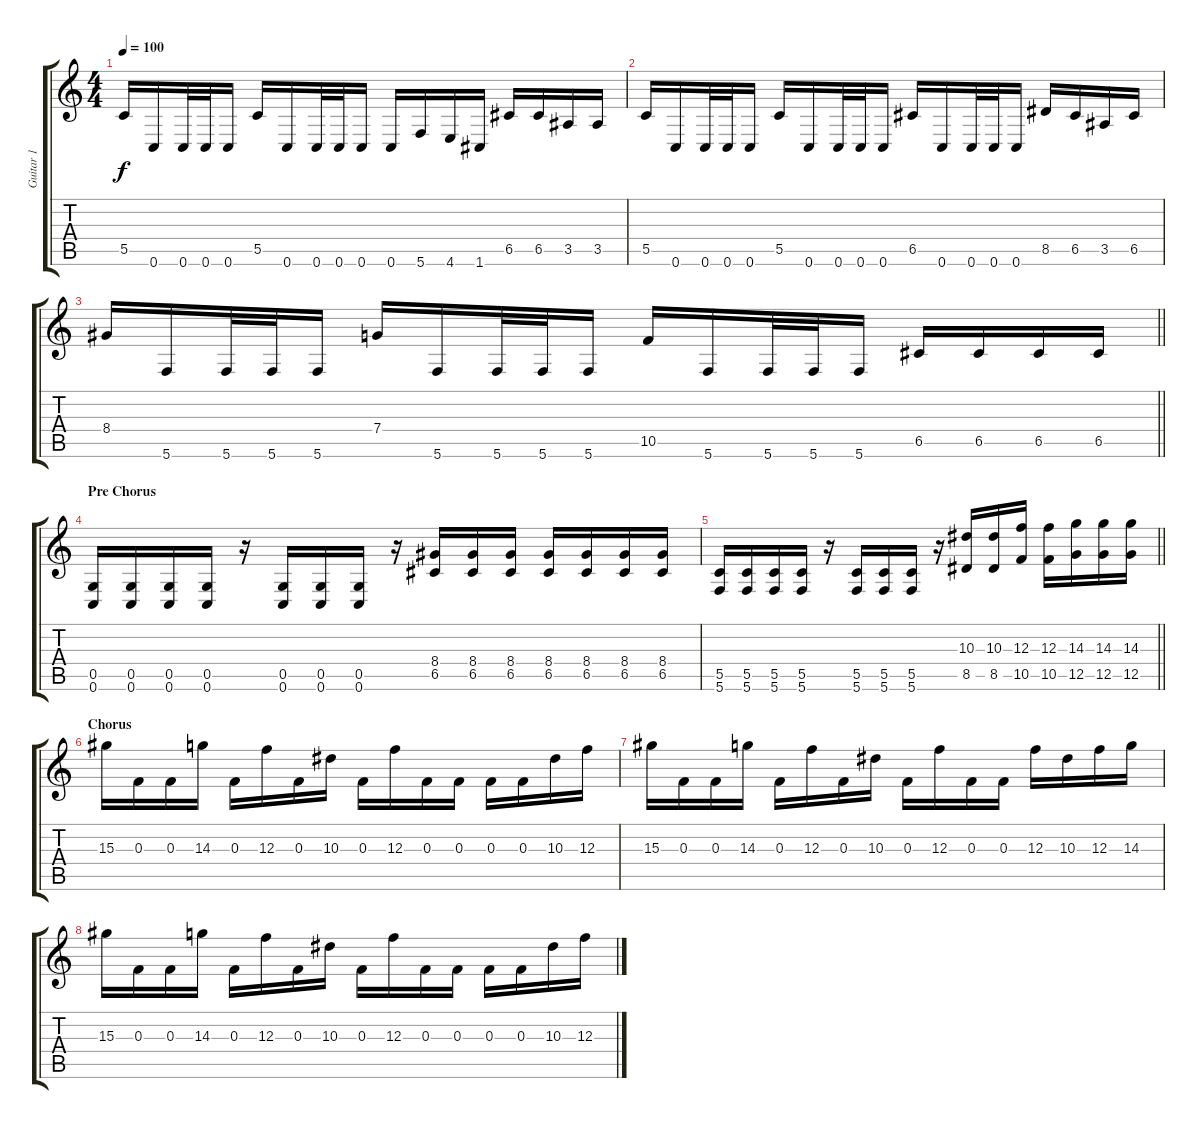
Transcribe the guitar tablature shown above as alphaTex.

\track ("Guitar 1" "Guitar 1") {instrument distortionguitar}
\staff {score tabs}
\tuning (D4 A3 F3 C3 G2 C2) {hide}
\ts (4 4)
\tempo 100
\clef g2
\ks c
5.5.16{dy f} 0.6.16 0.6.32 0.6.32 0.6.16 5.5.16 0.6.16 0.6.32 0.6.32 0.6.16 0.6.16 5.6.16 4.6.16 1.6.16 6.5.16 6.5.16 3.5.16 3.5.16 |
5.5.16 0.6.16 0.6.32 0.6.32 0.6.16 5.5.16 0.6.16 0.6.32 0.6.32 0.6.16 6.5.16 0.6.16 0.6.32 0.6.32 0.6.16 8.5.16 6.5.16 3.5.16 6.5.16 |
\barLineRight lightlight
8.4.16 5.6.16 5.6.32 5.6.32 5.6.16 7.4.16 5.6.16 5.6.32 5.6.32 5.6.16 10.5.16 5.6.16 5.6.32 5.6.32 5.6.16 6.5.16 6.5.16 6.5.16 6.5.16 |
\section ("" "Pre Chorus")
(0.5 0.6).16 (0.5 0.6).16 (0.5 0.6).16 (0.5 0.6).16 r.16 (0.5 0.6).16 (0.5 0.6).16 (0.5 0.6).16 r.16 (8.4 6.5).16 (8.4 6.5).16 (8.4 6.5).16 (8.4 6.5).16 (8.4 6.5).16 (8.4 6.5).16 (8.4 6.5).16 |
\barLineRight lightlight
(5.5 5.6).16 (5.5 5.6).16 (5.5 5.6).16 (5.5 5.6).16 r.16 (5.5 5.6).16 (5.5 5.6).16 (5.5 5.6).16 r.16 (10.3 8.5).16 (10.3 8.5).16 (12.3 10.5).16 (12.3 10.5).16 (14.3 12.5).16 (14.3 12.5).16 (14.3 12.5).16 |
\section ("" "Chorus")
15.3.16 0.3.16 0.3.16 14.3.16 0.3.16 12.3.16 0.3.16 10.3.16 0.3.16 12.3.16 0.3.16 0.3.16 0.3.16 0.3.16 10.3.16 12.3.16 |
15.3.16 0.3.16 0.3.16 14.3.16 0.3.16 12.3.16 0.3.16 10.3.16 0.3.16 12.3.16 0.3.16 0.3.16 12.3.16 10.3.16 12.3.16 14.3.16 |
15.3.16 0.3.16 0.3.16 14.3.16 0.3.16 12.3.16 0.3.16 10.3.16 0.3.16 12.3.16 0.3.16 0.3.16 0.3.16 0.3.16 10.3.16 12.3.16
